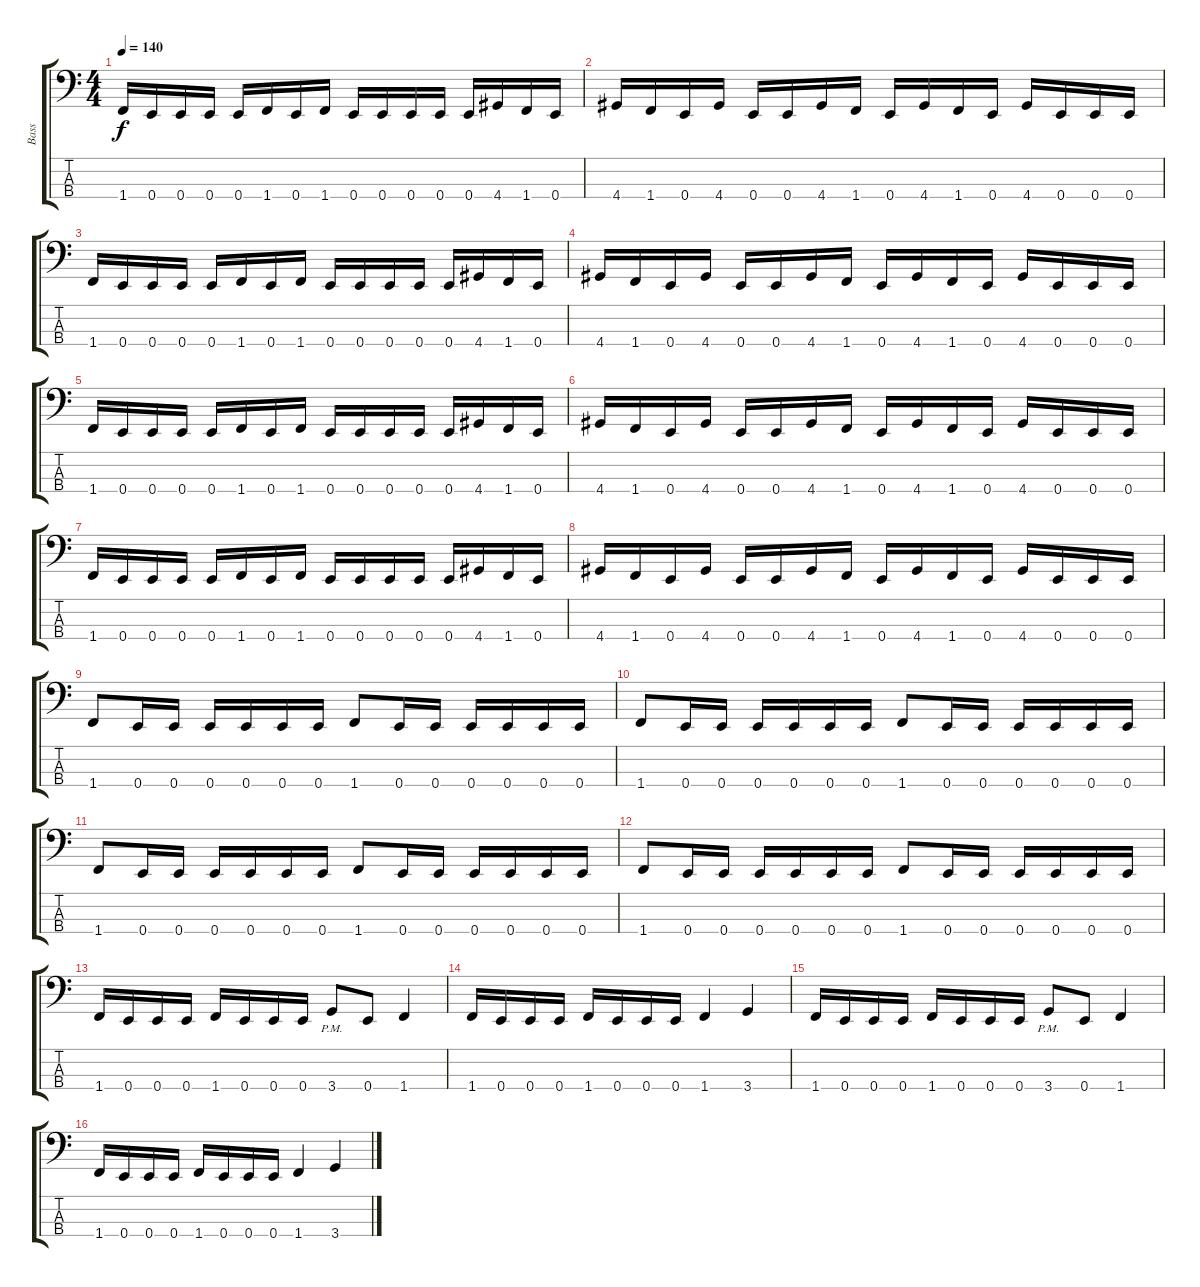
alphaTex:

\track ("Bass" "Bass") {instrument electricbassfinger}
\staff {score tabs}
\tuning (G2 D2 A1 E1) {hide}
\ts (4 4)
\tempo 140
\clef f4
\ks c
1.4.16{dy f} 0.4.16 0.4.16 0.4.16 0.4.16 1.4.16 0.4.16 1.4.16 0.4.16 0.4.16 0.4.16 0.4.16 0.4.16 4.4.16 1.4.16 0.4.16 |
4.4.16 1.4.16 0.4.16 4.4.16 0.4.16 0.4.16 4.4.16 1.4.16 0.4.16 4.4.16 1.4.16 0.4.16 4.4.16 0.4.16 0.4.16 0.4.16 |
1.4.16 0.4.16 0.4.16 0.4.16 0.4.16 1.4.16 0.4.16 1.4.16 0.4.16 0.4.16 0.4.16 0.4.16 0.4.16 4.4.16 1.4.16 0.4.16 |
4.4.16 1.4.16 0.4.16 4.4.16 0.4.16 0.4.16 4.4.16 1.4.16 0.4.16 4.4.16 1.4.16 0.4.16 4.4.16 0.4.16 0.4.16 0.4.16 |
1.4.16 0.4.16 0.4.16 0.4.16 0.4.16 1.4.16 0.4.16 1.4.16 0.4.16 0.4.16 0.4.16 0.4.16 0.4.16 4.4.16 1.4.16 0.4.16 |
4.4.16 1.4.16 0.4.16 4.4.16 0.4.16 0.4.16 4.4.16 1.4.16 0.4.16 4.4.16 1.4.16 0.4.16 4.4.16 0.4.16 0.4.16 0.4.16 |
1.4.16 0.4.16 0.4.16 0.4.16 0.4.16 1.4.16 0.4.16 1.4.16 0.4.16 0.4.16 0.4.16 0.4.16 0.4.16 4.4.16 1.4.16 0.4.16 |
4.4.16 1.4.16 0.4.16 4.4.16 0.4.16 0.4.16 4.4.16 1.4.16 0.4.16 4.4.16 1.4.16 0.4.16 4.4.16 0.4.16 0.4.16 0.4.16 |
1.4.8 0.4.16 0.4.16 0.4.16 0.4.16 0.4.16 0.4.16 1.4.8 0.4.16 0.4.16 0.4.16 0.4.16 0.4.16 0.4.16 |
1.4.8 0.4.16 0.4.16 0.4.16 0.4.16 0.4.16 0.4.16 1.4.8 0.4.16 0.4.16 0.4.16 0.4.16 0.4.16 0.4.16 |
1.4.8 0.4.16 0.4.16 0.4.16 0.4.16 0.4.16 0.4.16 1.4.8 0.4.16 0.4.16 0.4.16 0.4.16 0.4.16 0.4.16 |
1.4.8 0.4.16 0.4.16 0.4.16 0.4.16 0.4.16 0.4.16 1.4.8 0.4.16 0.4.16 0.4.16 0.4.16 0.4.16 0.4.16 |
1.4.16 0.4.16 0.4.16 0.4.16 1.4.16 0.4.16 0.4.16 0.4.16 3.4{pm}.8 0.4.8 1.4.4 |
1.4.16 0.4.16 0.4.16 0.4.16 1.4.16 0.4.16 0.4.16 0.4.16 1.4.4 3.4.4 |
1.4.16 0.4.16 0.4.16 0.4.16 1.4.16 0.4.16 0.4.16 0.4.16 3.4{pm}.8 0.4.8 1.4.4 |
1.4.16 0.4.16 0.4.16 0.4.16 1.4.16 0.4.16 0.4.16 0.4.16 1.4.4 3.4.4
